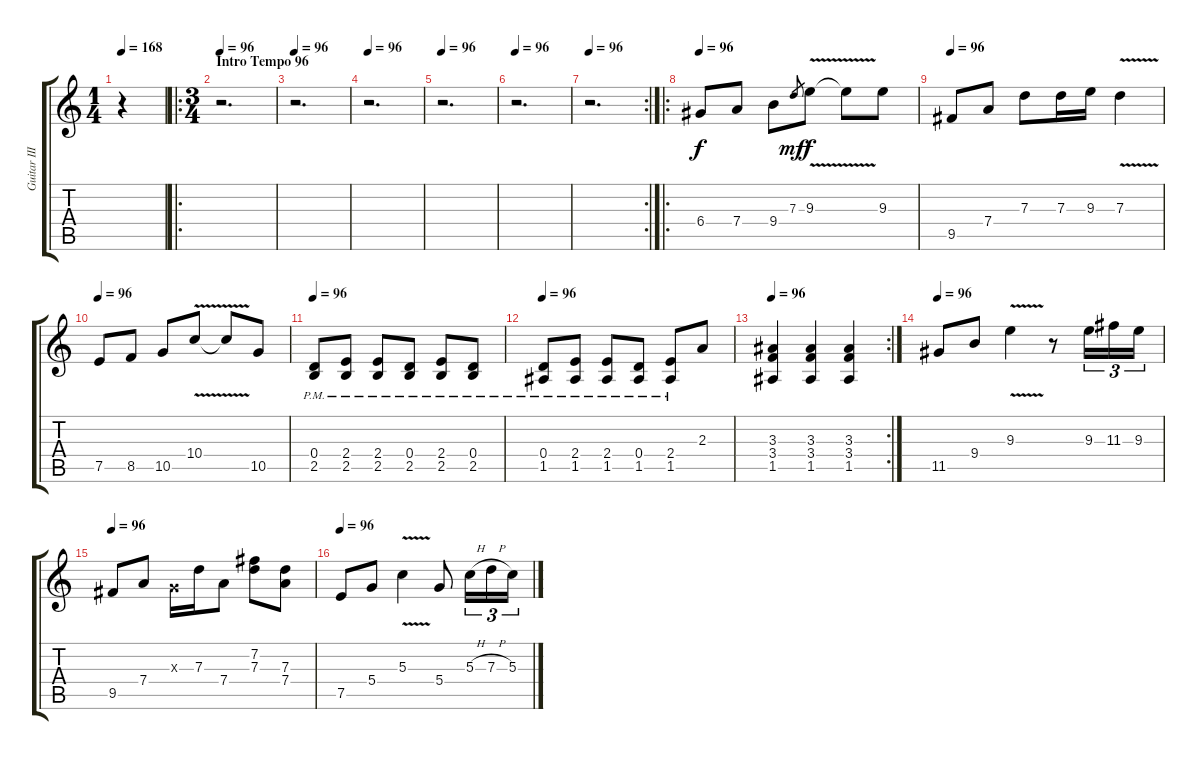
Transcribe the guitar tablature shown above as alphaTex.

\track ("Guitar III Over/Dist" "Guitar III") {instrument distortionguitar}
\staff {score tabs}
\tuning (E4 B3 G3 D3 A2 E2) {hide}
\ts (1 4)
\tempo 168
\tempo 96
\tempo 168
\clef g2
\ks c
r.4{dy f instrument distortionguitar} |
\ro
\ts (3 4)
\section ("" "Intro Tempo 96")
\tempo 96
r.2{d} |
\tempo 96
r.2{d} |
\tempo 96
r.2{d} |
\tempo 96
r.2{d} |
\tempo 96
r.2{d} |
\rc 2
\tempo 96
r.2{d} |
\ro
\tempo 96
6.4.8{instrument overdrivenguitar} 7.4.8 9.4.8 7.3.8{gr dy mf} 9.3{v}.8{dy f} 9.3{t}.8 9.3.8 |
\tempo 96
9.5.8{instrument overdrivenguitar} 7.4.8 7.3.8 7.3.16 9.3.16 7.3{v}.4 |
\tempo 96
7.5.8{instrument overdrivenguitar} 8.5.8 10.5.8 10.4{v}.8 10.4{t}.8 10.5.8 |
\tempo 96
(0.4{pm} 2.5{pm}).8{instrument distortionguitar} (2.4{pm} 2.5{pm}).8 (2.4{pm} 2.5{pm}).8 (0.4{pm} 2.5{pm}).8 (2.4{pm} 2.5{pm}).8 (0.4{pm} 2.5{pm}).8 |
\tempo 96
(0.4{pm} 1.5{pm}).8{instrument distortionguitar} (2.4{pm} 1.5{pm}).8 (2.4{pm} 1.5{pm}).8 (0.4{pm} 1.5{pm}).8 (2.4{pm} 1.5{pm}).8 2.3.8 |
\rc 2
\tempo 96
(3.3 3.4 1.5).4{instrument distortionguitar} (3.3 3.4 1.5).4 (3.3 3.4 1.5).4 |
\tempo 96
11.5.8 9.4.8 9.3{v}.4 r.8 9.3.16{tu (3 2)} 11.3.16{tu (3 2)} 9.3.16{tu (3 2)} |
\tempo 96
9.5.8 7.4.8 0.3{x}.16 7.3.16 7.4.8 (7.2 7.3).8 (7.3 7.4).8 |
\tempo 96
7.5.8 5.4.8 5.3{v}.4 5.4.8 5.3{h}.16{tu (3 2)} 7.3{h}.16{tu (3 2)} 5.3.16{tu (3 2)}
